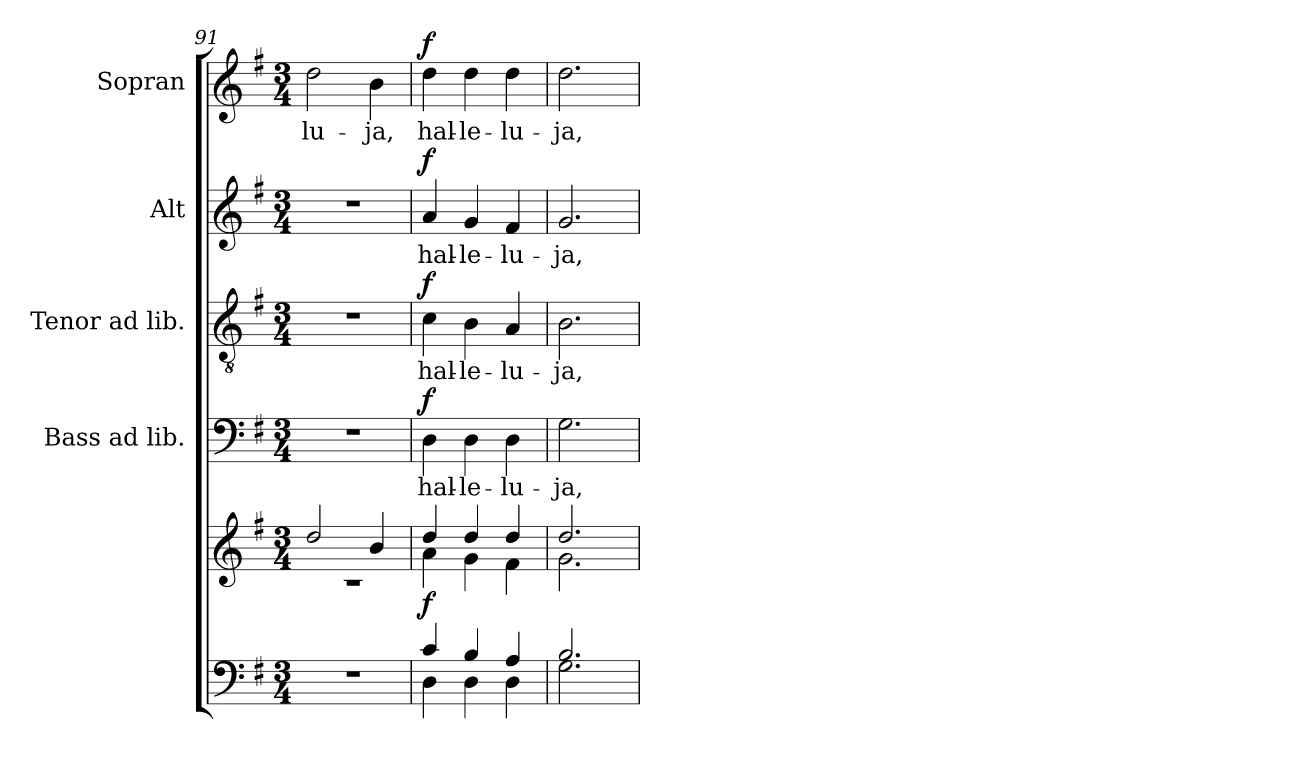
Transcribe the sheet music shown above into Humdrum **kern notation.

**kern	**kern	**dynam	**kern	**text	**dynam	**kern	**text	**dynam	**kern	**text	**dynam	**kern	**text	**dynam
*part5	*part5	*part5	*part4	*part4	*part4	*part3	*part3	*part3	*part2	*part2	*part2	*part1	*part1	*part1
*staff6	*staff5	*staff5/6	*staff4	*staff4	*staff4	*staff3	*staff3	*staff3	*staff2	*staff2	*staff2	*staff1	*staff1	*staff1
*	*	*	*I"Bass ad lib.	*	*	*I"Tenor ad lib.	*	*	*I"Alt	*	*	*I"Sopran	*	*
*	*	*	*I'B.	*	*	*I'T.	*	*	*I'A.	*	*	*I'S.	*	*
!!LO:LB:g=z
*clefF4	*clefG2	*	*clefF4	*	*	*clefGv2	*	*	*clefG2	*	*	*clefG2	*	*
*k[f#]	*k[f#]	*	*k[f#]	*	*	*k[f#]	*	*	*k[f#]	*	*	*k[f#]	*	*
*G:	*G:	*	*G:	*	*	*G:	*	*	*G:	*	*	*G:	*	*
*M3/4	*M3/4	*	*M3/4	*	*	*M3/4	*	*	*M3/4	*	*	*M3/4	*	*
=91	=91	=91	=91	=91	=91	=91	=91	=91	=91	=91	=91	=91	=91	=91
*	*^	*	*	*	*	*	*	*	*	*	*	*	*	*
!	!	!LO:N:vis=1	!	!	!	!	!	!	!	!	!	!	!	!LO:LY:b	!
2.r	2dd/	2.rc	.	2.r	.	.	2.r	.	.	2.r	.	.	2dd\	-lu-	.
!	!	!	!	!	!	!	!	!	!	!	!	!	!	!LO:LY:b	!
.	4b/	.	.	.	.	.	.	.	.	.	.	.	4b\	-ja,	.
=92	=92	=92	=92	=92	=92	=92	=92	=92	=92	=92	=92	=92	=92	=92	=92
*^	*	*	*	*	*	*	*	*	*	*	*	*	*	*	*
!	!	!	!	!LO:DY:b	!	!LO:LY:b	!LO:DY:a	!	!LO:LY:b	!LO:DY:a	!	!LO:LY:b	!LO:DY:a	!	!LO:LY:b	!LO:DY:a
4c/	4D\	4dd/	4a\	f	4D\	hal-	f	4c\	hal-	f	4a/	hal-	f	4dd\	hal-	f
!	!	!	!	!	!	!LO:LY:b	!	!	!LO:LY:b	!	!	!LO:LY:b	!	!	!LO:LY:b	!
4B/	4D\	4dd/	4g\	.	4D\	-le-	.	4B\	-le-	.	4g/	-le-	.	4dd\	-le-	.
!	!	!	!	!	!	!LO:LY:b	!	!	!LO:LY:b	!	!	!LO:LY:b	!	!	!LO:LY:b	!
4A/	4D\	4dd/	4f#\	.	4D\	-lu-	.	4A/	-lu-	.	4f#/	-lu-	.	4dd\	-lu-	.
=93	=93	=93	=93	=93	=93	=93	=93	=93	=93	=93	=93	=93	=93	=93	=93	=93
!	!	!	!	!	!	!LO:LY:b	!	!	!LO:LY:b	!	!	!LO:LY:b	!	!	!LO:LY:b	!
2.B/	2.G\	2.dd/	2.g\	.	2.G\	-ja,	.	2.B\	-ja,	.	2.g/	-ja,	.	2.dd\	-ja,	.
*v	*v	*	*	*	*	*	*	*	*	*	*	*	*	*	*	*
*	*v	*v	*	*	*	*	*	*	*	*	*	*	*	*	*
=	=	=	=	=	=	=	=	=	=	=	=	=	=	=
*-	*-	*-	*-	*-	*-	*-	*-	*-	*-	*-	*-	*-	*-	*-
